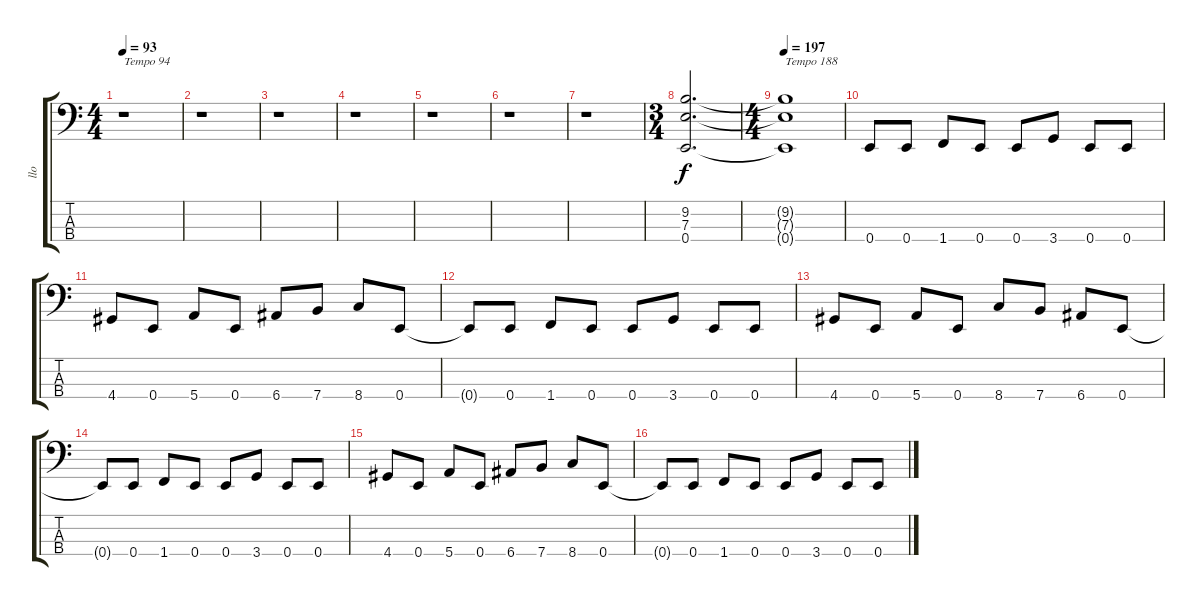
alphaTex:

\track ("llo" "llo") {solo instrument electricbasspick}
\staff {score tabs}
\tuning (G2 D2 A1 E1) {hide}
\ts (4 4)
\tempo 93
\clef f4
\ks c
r.1{txt "Tempo 94" dy f instrument electricbasspick} |
r.1 |
r.1 |
r.1 |
r.1 |
r.1 |
r.1 |
\ts (3 4)
(9.2 7.3 0.4).2{d} |
\ts (4 4)
\tempo 197
(9.2{t} 7.3{t} 0.4{t}).1{txt "Tempo 188"} |
0.4.8 0.4.8 1.4.8 0.4.8 0.4.8 3.4.8 0.4.8 0.4.8 |
4.4.8 0.4.8 5.4.8 0.4.8 6.4.8 7.4.8 8.4.8 0.4.8 |
0.4{t}.8 0.4.8 1.4.8 0.4.8 0.4.8 3.4.8 0.4.8 0.4.8 |
4.4.8 0.4.8 5.4.8 0.4.8 8.4.8 7.4.8 6.4.8 0.4.8 |
0.4{t}.8 0.4.8 1.4.8 0.4.8 0.4.8 3.4.8 0.4.8 0.4.8 |
4.4.8 0.4.8 5.4.8 0.4.8 6.4.8 7.4.8 8.4.8 0.4.8 |
0.4{t}.8 0.4.8 1.4.8 0.4.8 0.4.8 3.4.8 0.4.8 0.4.8
